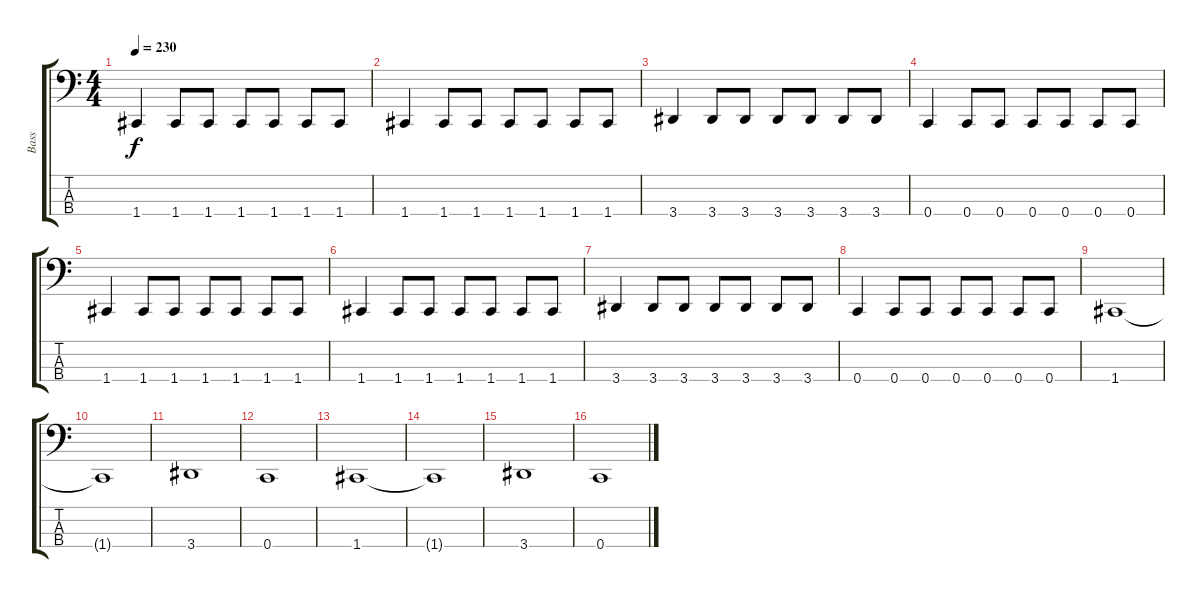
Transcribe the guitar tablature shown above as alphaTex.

\track ("Bass" "Bass") {instrument electricbassfinger}
\staff {score tabs}
\tuning (F2 C2 G1 C1) {hide}
\ts (4 4)
\tempo 230
\clef f4
\ks c
1.4.4{dy f} 1.4.8 1.4.8 1.4.8 1.4.8 1.4.8 1.4.8 |
1.4.4 1.4.8 1.4.8 1.4.8 1.4.8 1.4.8 1.4.8 |
3.4.4 3.4.8 3.4.8 3.4.8 3.4.8 3.4.8 3.4.8 |
0.4.4 0.4.8 0.4.8 0.4.8 0.4.8 0.4.8 0.4.8 |
1.4.4 1.4.8 1.4.8 1.4.8 1.4.8 1.4.8 1.4.8 |
1.4.4 1.4.8 1.4.8 1.4.8 1.4.8 1.4.8 1.4.8 |
3.4.4 3.4.8 3.4.8 3.4.8 3.4.8 3.4.8 3.4.8 |
0.4.4 0.4.8 0.4.8 0.4.8 0.4.8 0.4.8 0.4.8 |
1.4.1 |
1.4{t}.1 |
3.4.1 |
0.4.1 |
1.4.1 |
1.4{t}.1 |
3.4.1 |
0.4.1
